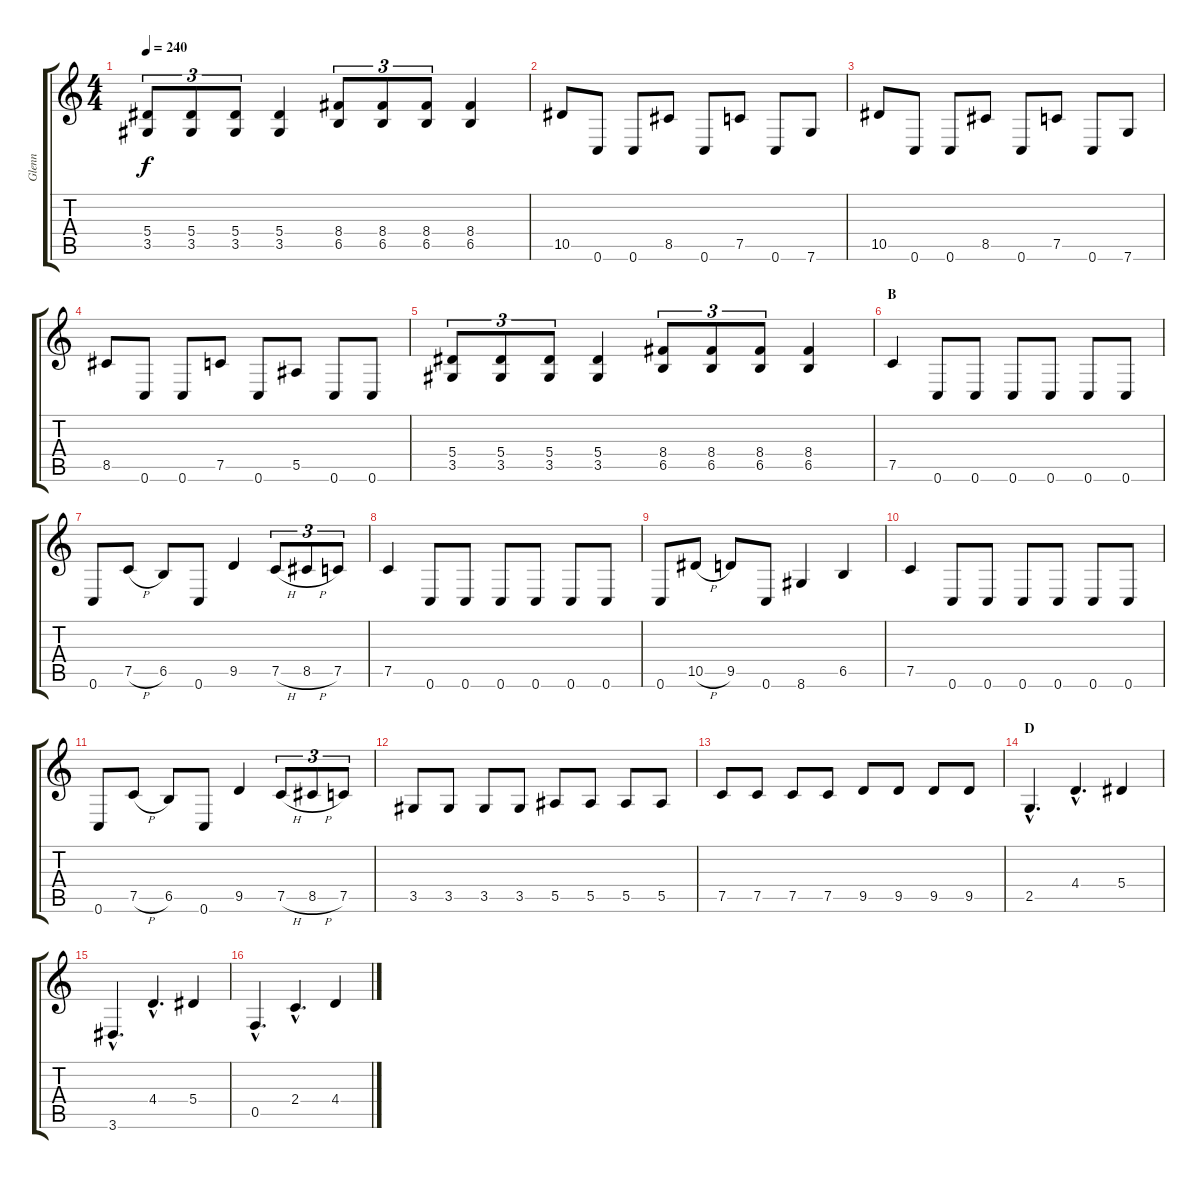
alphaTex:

\track ("Glenn" "Glenn") {instrument distortionguitar}
\staff {score tabs}
\tuning (C4 G3 Eb3 Bb2 F2 C2) {hide}
\ts (4 4)
\tempo 240
\clef g2
\ks c
(5.4 3.5).8{tu (3 2) dy f} (5.4 3.5).8{tu (3 2)} (5.4 3.5).8{tu (3 2)} (5.4 3.5).4 (8.4 6.5).8{tu (3 2)} (8.4 6.5).8{tu (3 2)} (8.4 6.5).8{tu (3 2)} (8.4 6.5).4 |
10.5.8 0.6.8 0.6.8 8.5.8 0.6.8 7.5.8 0.6.8 7.6.8 |
10.5.8 0.6.8 0.6.8 8.5.8 0.6.8 7.5.8 0.6.8 7.6.8 |
8.5.8 0.6.8 0.6.8 7.5.8 0.6.8 5.5.8 0.6.8 0.6.8 |
(5.4 3.5).8{tu (3 2)} (5.4 3.5).8{tu (3 2)} (5.4 3.5).8{tu (3 2)} (5.4 3.5).4 (8.4 6.5).8{tu (3 2)} (8.4 6.5).8{tu (3 2)} (8.4 6.5).8{tu (3 2)} (8.4 6.5).4 |
\section ("" "B")
7.5.4 0.6.8 0.6.8 0.6.8 0.6.8 0.6.8 0.6.8 |
0.6.8 7.5{h}.8 6.5.8 0.6.8 9.5.4 7.5{h}.8{tu (3 2)} 8.5{h}.8{tu (3 2)} 7.5.8{tu (3 2)} |
7.5.4 0.6.8 0.6.8 0.6.8 0.6.8 0.6.8 0.6.8 |
0.6.8 10.5{h}.8 9.5.8 0.6.8 8.6.4 6.5.4 |
7.5.4 0.6.8 0.6.8 0.6.8 0.6.8 0.6.8 0.6.8 |
0.6.8 7.5{h}.8 6.5.8 0.6.8 9.5.4 7.5{h}.8{tu (3 2)} 8.5{h}.8{tu (3 2)} 7.5.8{tu (3 2)} |
3.5.8 3.5.8 3.5.8 3.5.8 5.5.8 5.5.8 5.5.8 5.5.8 |
7.5.8 7.5.8 7.5.8 7.5.8 9.5.8 9.5.8 9.5.8 9.5.8 |
\section ("" "D")
2.5{hac}.4{d} 4.4{hac}.4{d} 5.4.4 |
3.6{hac}.4{d} 4.4{hac}.4{d} 5.4.4 |
0.5{hac}.4{d} 2.4{hac}.4{d} 4.4.4
